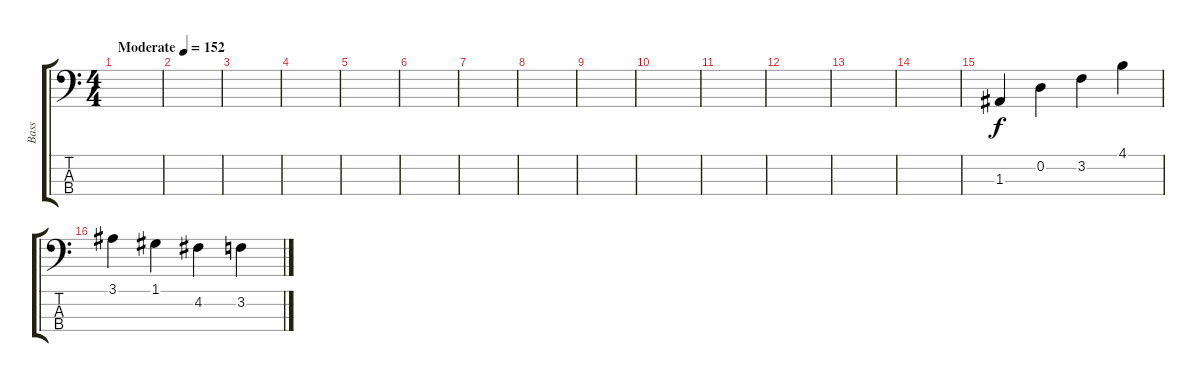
\track ("Bass" "Bass") {instrument electricbassfinger}
\staff {score tabs}
\tuning (G2 D2 A1 E1) {hide}
\ts (4 4)
\tempo (152 "Moderate")
\clef f4
\ks c
|
|
|
|
|
|
|
|
|
|
|
|
|
|
1.3.4 0.2.4 3.2.4 4.1.4 |
3.1.4 1.1.4 4.2.4 3.2.4
